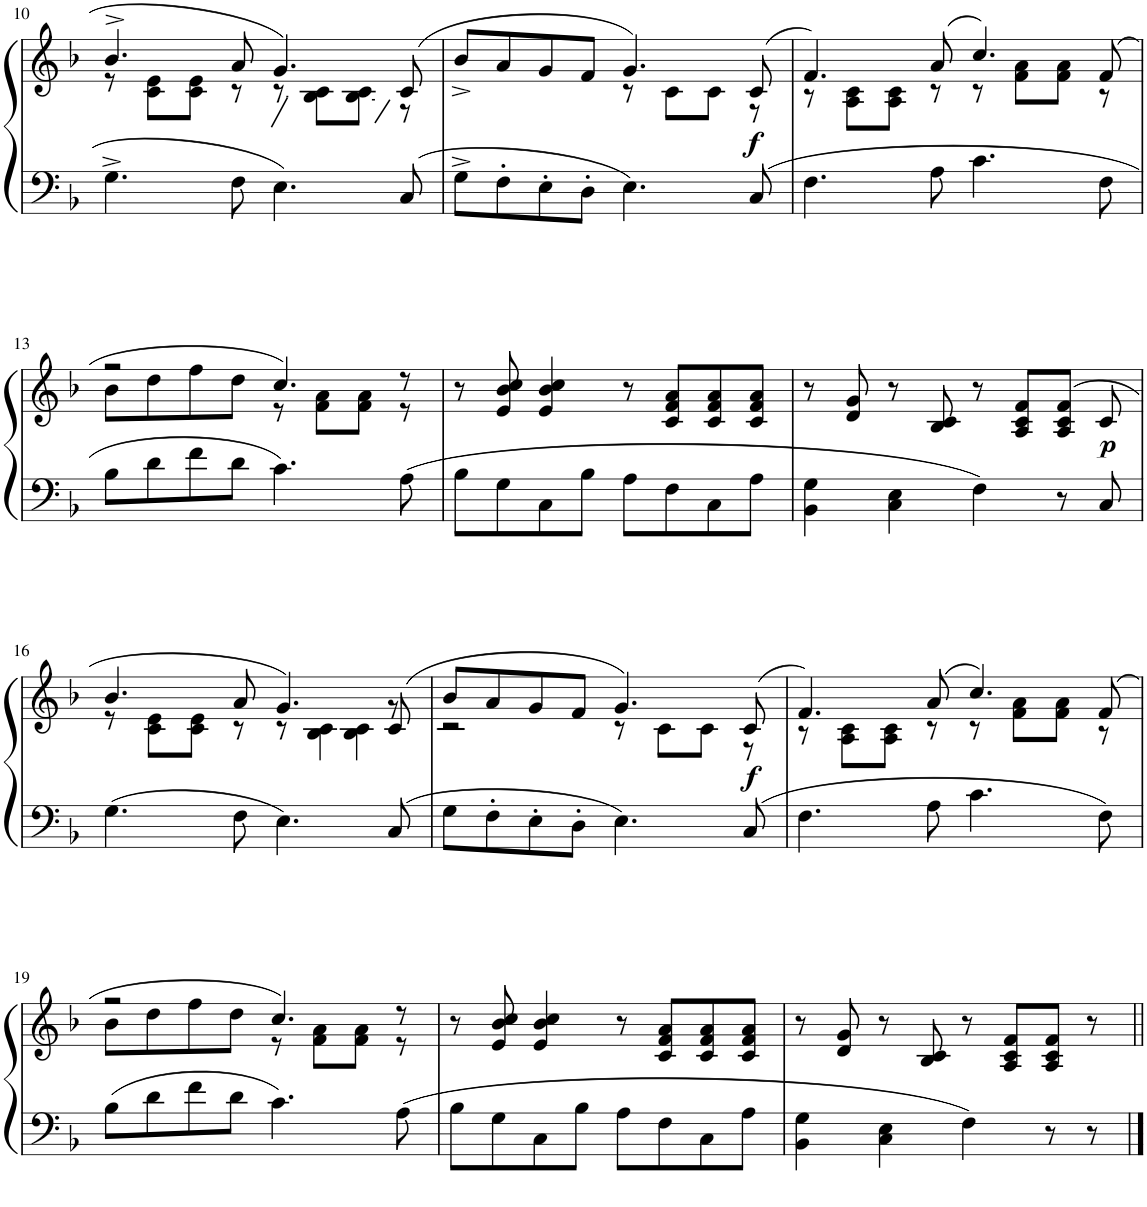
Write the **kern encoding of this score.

**kern	**kern	**dynam
*part1	*part1	*part1
*staff2	*staff1	*staff1/2
*I"Part 1	*	*
!!LO:PB:g=z
*clefF4	*clefG2	*
*k[b-]	*k[b-]	*
*M4/4	*M4/4	*
=10	=10	=10
*	*^	*
4.G^\	4.b-^/	8r	.
.	.	8c\ 8e\L	.
.	.	8c\ 8e\J	.
8F\	8a/	8r	.
4.E\	4.g/	8r	.
.	.	8B-\ 8c\L	.
.	.	8B-\ 8c\J	.
8C/	(8c/	8r	.
=11	=11	=11	=11
8G^\L	8b-^/L	2ryy	.
8F'\	8a/	.	.
8E'\	8g/	.	.
8D'\J	8f/J	.	.
4.E\	4.g/)	8r	.
.	.	8c\L	.
.	.	8c\J	.
!	!	!	!LO:DY:b
8C/	(8c/	8r	f
=12	=12	=12	=12
4.F\	4.f/)	8r	.
.	.	8A\ 8c\L	.
.	.	8A\ 8c\J	.
8A\	(8a/	8r	.
4.c\	4.cc/)	8r	.
.	.	8f\ 8a\L	.
.	.	8f\ 8a\J	.
8F\	(8f/	8r	.
!!LO:LB:g=z	!!
=13	=13	=13	=13
8B-\L	2r	8b-\L	.
8d\	.	8dd\	.
8f\	.	8ff\	.
8d\J	.	8dd\J	.
4.c\	4.cc/)	8r	.
.	.	8f\ 8a\L	.
.	.	8f\ 8a\J	.
8A\	8r	8r	.
*	*v	*v	*
=14	=14	=14
8B-\L	8r	.
8G\	8e/ 8b-/ 8cc/	.
8C\	4e/ 4b-/ 4cc/	.
8B-\J	.	.
8A\L	8r	.
8F\	8c/ 8f/ 8a/L	.
8C\	8c/ 8f/ 8a/	.
8A\J	8c/ 8f/ 8a/J	.
=15	=15	=15
4BB-\ 4G\	8r	.
.	8d/ 8g/	.
4C\ 4E\	8r	.
.	8B-/ 8c/	.
4F\	8r	.
.	8A/ 8c/ 8f/L	.
8r	(>8A/ 8c/ 8f/J	.
!	!	!LO:DY:b
8C/	8c/	p
!!LO:LB:g=z
=16	=16	=16
*	*^	*
*	*	*^	*
4.G\	4.b-/	8r	2ryy	.
.	.	8c\ 8e\L	.	.
.	.	8c\ 8e\J	.	.
8F\	8a/	8r	.	.
4.E\	4.g/)	8r	4ryy	.
.	.	4B-\ 4c\	.	.
.	.	.	4B-\ 4c\	.
8C/	(8c/	8r	.	.
*	*	*v	*v	*
=17	=17	=17	=17
8G\L	8b-/L	2r	.
8F'\	8a/	.	.
8E'\	8g/	.	.
8D'\J	8f/J	.	.
4.E\	4.g/)	8r	.
.	.	8c\L	.
.	.	8c\J	.
!	!	!	!LO:DY:b
8C/	(8c/	8r	f
=18	=18	=18	=18
4.F\	4.f/)	8r	.
.	.	8A\ 8c\L	.
.	.	8A\ 8c\J	.
8A\	(8a/	8r	.
4.c\	4.cc/)	8r	.
.	.	8f\ 8a\L	.
.	.	8f\ 8a\J	.
8F\	(8f/	8r	.
!!LO:LB:g=z	!!
=19	=19	=19	=19
8B-\L	2r	8b-\L	.
8d\	.	8dd\	.
8f\	.	8ff\	.
8d\J	.	8dd\J	.
4.c\	4.cc/)	8r	.
.	.	8f\ 8a\L	.
.	.	8f\ 8a\J	.
8A\	8r	8r	.
*	*v	*v	*
=20	=20	=20
8B-\L	8r	.
8G\	8e/ 8b-/ 8cc/	.
8C\	4e/ 4b-/ 4cc/	.
8B-\J	.	.
8A\L	8r	.
8F\	8c/ 8f/ 8a/L	.
8C\	8c/ 8f/ 8a/	.
8A\J	8c/ 8f/ 8a/J	.
=21	=21	=21
4BB-\ 4G\	8r	.
.	8d/ 8g/	.
4C\ 4E\	8r	.
.	8B-/ 8c/	.
4F\	8r	.
.	8A/ 8c/ 8f/L	.
8r	8A/ 8c/ 8f/J	.
8r	8r	.
=||	=||	=||
*-	*-	*-
